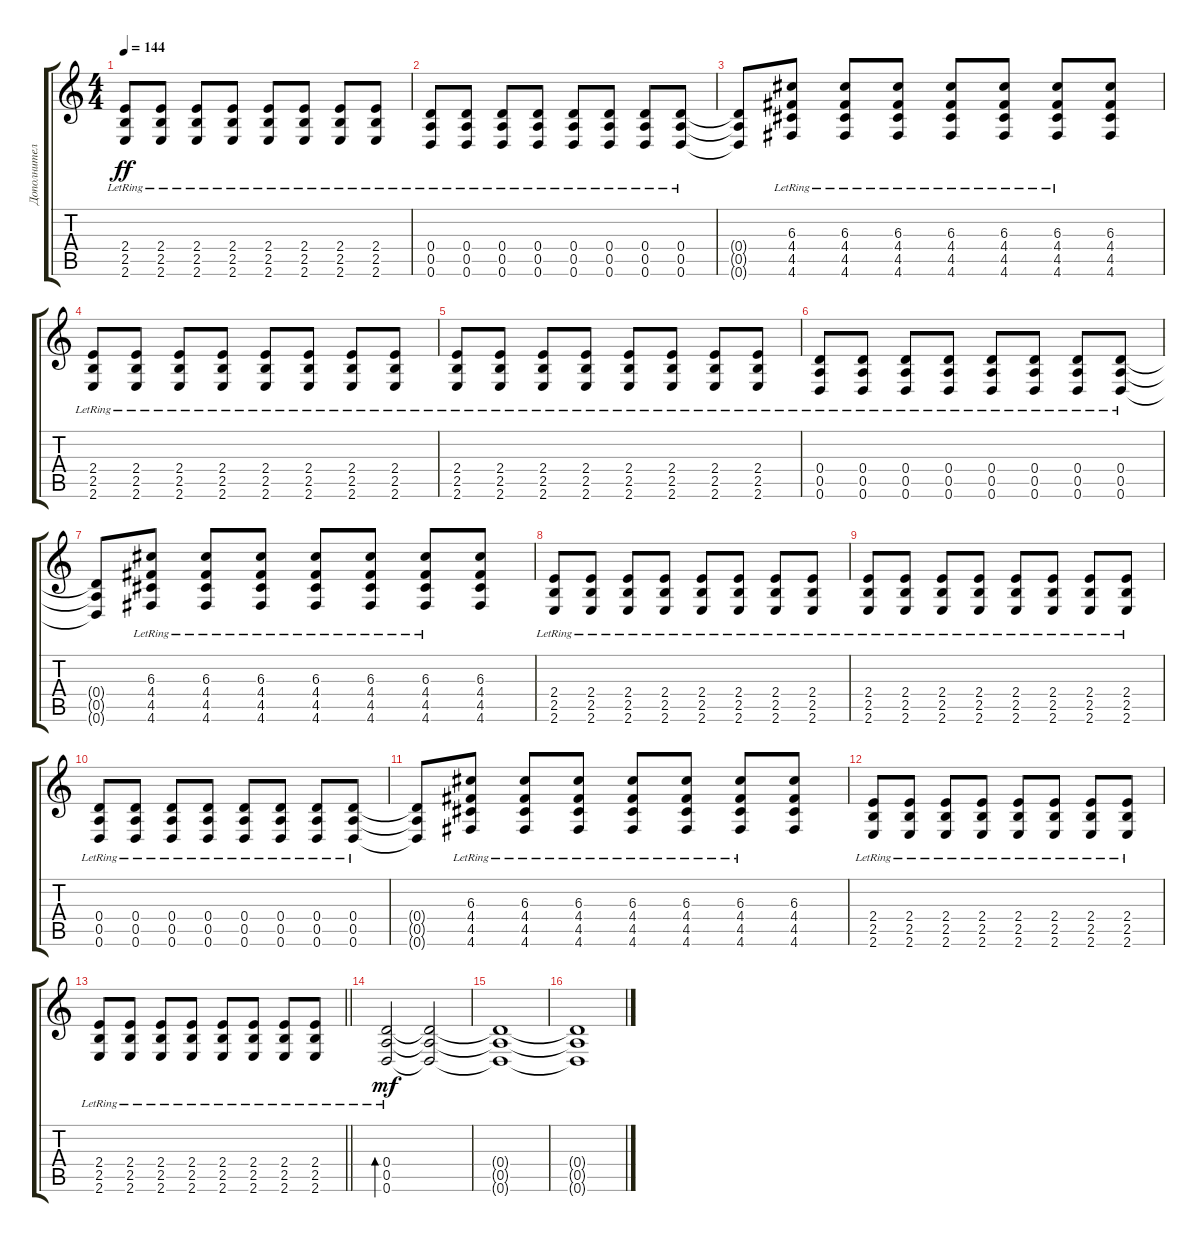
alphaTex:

\track ("Дополнительная гитара" "Дополнител") {instrument distortionguitar}
\staff {score tabs}
\tuning (E4 B3 G3 D3 A2 D2) {hide}
\ts (4 4)
\tempo 144
\clef g2
\ks c
(2.4{lr} 2.5{lr} 2.6{lr}).8{dy ff} (2.4{lr} 2.5{lr} 2.6{lr}).8 (2.4{lr} 2.5{lr} 2.6{lr}).8 (2.4{lr} 2.5{lr} 2.6{lr}).8 (2.4{lr} 2.5{lr} 2.6{lr}).8 (2.4{lr} 2.5{lr} 2.6{lr}).8 (2.4{lr} 2.5{lr} 2.6{lr}).8 (2.4{lr} 2.5{lr} 2.6{lr}).8 |
(0.4{lr} 0.5{lr} 0.6{lr}).8 (0.4{lr} 0.5{lr} 0.6{lr}).8 (0.4{lr} 0.5{lr} 0.6{lr}).8 (0.4{lr} 0.5{lr} 0.6{lr}).8 (0.4{lr} 0.5{lr} 0.6{lr}).8 (0.4{lr} 0.5{lr} 0.6{lr}).8 (0.4{lr} 0.5{lr} 0.6{lr}).8 (0.4{lr} 0.5{lr} 0.6{lr}).8 |
(0.4{t} 0.5{t} 0.6{t}).8 (6.3{lr} 4.4 4.5 4.6).8 (6.3{lr} 4.4 4.5 4.6).8 (6.3{lr} 4.4 4.5 4.6).8 (6.3{lr} 4.4 4.5 4.6).8 (6.3{lr} 4.4 4.5 4.6).8 (6.3{lr} 4.4 4.5 4.6).8 (6.3 4.4 4.5 4.6).8 |
(2.4{lr} 2.5{lr} 2.6{lr}).8 (2.4{lr} 2.5{lr} 2.6{lr}).8 (2.4{lr} 2.5{lr} 2.6{lr}).8 (2.4{lr} 2.5{lr} 2.6{lr}).8 (2.4{lr} 2.5{lr} 2.6{lr}).8 (2.4{lr} 2.5{lr} 2.6{lr}).8 (2.4{lr} 2.5{lr} 2.6{lr}).8 (2.4{lr} 2.5{lr} 2.6{lr}).8 |
(2.4{lr} 2.5{lr} 2.6{lr}).8 (2.4{lr} 2.5{lr} 2.6{lr}).8 (2.4{lr} 2.5{lr} 2.6{lr}).8 (2.4{lr} 2.5{lr} 2.6{lr}).8 (2.4{lr} 2.5{lr} 2.6{lr}).8 (2.4{lr} 2.5{lr} 2.6{lr}).8 (2.4{lr} 2.5{lr} 2.6{lr}).8 (2.4{lr} 2.5{lr} 2.6{lr}).8 |
(0.4{lr} 0.5{lr} 0.6{lr}).8 (0.4{lr} 0.5{lr} 0.6{lr}).8 (0.4{lr} 0.5{lr} 0.6{lr}).8 (0.4{lr} 0.5{lr} 0.6{lr}).8 (0.4{lr} 0.5{lr} 0.6{lr}).8 (0.4{lr} 0.5{lr} 0.6{lr}).8 (0.4{lr} 0.5{lr} 0.6{lr}).8 (0.4{lr} 0.5{lr} 0.6{lr}).8 |
(0.4{t} 0.5{t} 0.6{t}).8 (6.3{lr} 4.4 4.5 4.6).8 (6.3{lr} 4.4 4.5 4.6).8 (6.3{lr} 4.4 4.5 4.6).8 (6.3{lr} 4.4 4.5 4.6).8 (6.3{lr} 4.4 4.5 4.6).8 (6.3{lr} 4.4 4.5 4.6).8 (6.3 4.4 4.5 4.6).8 |
(2.4{lr} 2.5{lr} 2.6{lr}).8 (2.4{lr} 2.5{lr} 2.6{lr}).8 (2.4{lr} 2.5{lr} 2.6{lr}).8 (2.4{lr} 2.5{lr} 2.6{lr}).8 (2.4{lr} 2.5{lr} 2.6{lr}).8 (2.4{lr} 2.5{lr} 2.6{lr}).8 (2.4{lr} 2.5{lr} 2.6{lr}).8 (2.4{lr} 2.5{lr} 2.6{lr}).8 |
(2.4{lr} 2.5{lr} 2.6{lr}).8 (2.4{lr} 2.5{lr} 2.6{lr}).8 (2.4{lr} 2.5{lr} 2.6{lr}).8 (2.4{lr} 2.5{lr} 2.6{lr}).8 (2.4{lr} 2.5{lr} 2.6{lr}).8 (2.4{lr} 2.5{lr} 2.6{lr}).8 (2.4{lr} 2.5{lr} 2.6{lr}).8 (2.4{lr} 2.5{lr} 2.6{lr}).8 |
(0.4{lr} 0.5{lr} 0.6{lr}).8 (0.4{lr} 0.5{lr} 0.6{lr}).8 (0.4{lr} 0.5{lr} 0.6{lr}).8 (0.4{lr} 0.5{lr} 0.6{lr}).8 (0.4{lr} 0.5{lr} 0.6{lr}).8 (0.4{lr} 0.5{lr} 0.6{lr}).8 (0.4{lr} 0.5{lr} 0.6{lr}).8 (0.4{lr} 0.5{lr} 0.6{lr}).8 |
(0.4{t} 0.5{t} 0.6{t}).8 (6.3{lr} 4.4 4.5 4.6).8 (6.3{lr} 4.4 4.5 4.6).8 (6.3{lr} 4.4 4.5 4.6).8 (6.3{lr} 4.4 4.5 4.6).8 (6.3{lr} 4.4 4.5 4.6).8 (6.3{lr} 4.4 4.5 4.6).8 (6.3 4.4 4.5 4.6).8 |
(2.4{lr} 2.5{lr} 2.6{lr}).8 (2.4{lr} 2.5{lr} 2.6{lr}).8 (2.4{lr} 2.5{lr} 2.6{lr}).8 (2.4{lr} 2.5{lr} 2.6{lr}).8 (2.4{lr} 2.5{lr} 2.6{lr}).8 (2.4{lr} 2.5{lr} 2.6{lr}).8 (2.4{lr} 2.5{lr} 2.6{lr}).8 (2.4{lr} 2.5{lr} 2.6{lr}).8 |
\barLineRight lightlight
(2.4{lr} 2.5{lr} 2.6{lr}).8 (2.4{lr} 2.5{lr} 2.6{lr}).8 (2.4{lr} 2.5{lr} 2.6{lr}).8 (2.4{lr} 2.5{lr} 2.6{lr}).8 (2.4{lr} 2.5{lr} 2.6{lr}).8 (2.4{lr} 2.5{lr} 2.6{lr}).8 (2.4{lr} 2.5{lr} 2.6{lr}).8 (2.4{lr} 2.5{lr} 2.6{lr}).8 |
(0.4{lr} 0.5{lr} 0.6{lr}).2{bd 60 dy mf} (0.4{t} 0.5{t} 0.6{t}).2 |
(0.4{t} 0.5{t} 0.6{t}).1{volume 6} |
(0.4{t} 0.5{t} 0.6{t}).1
